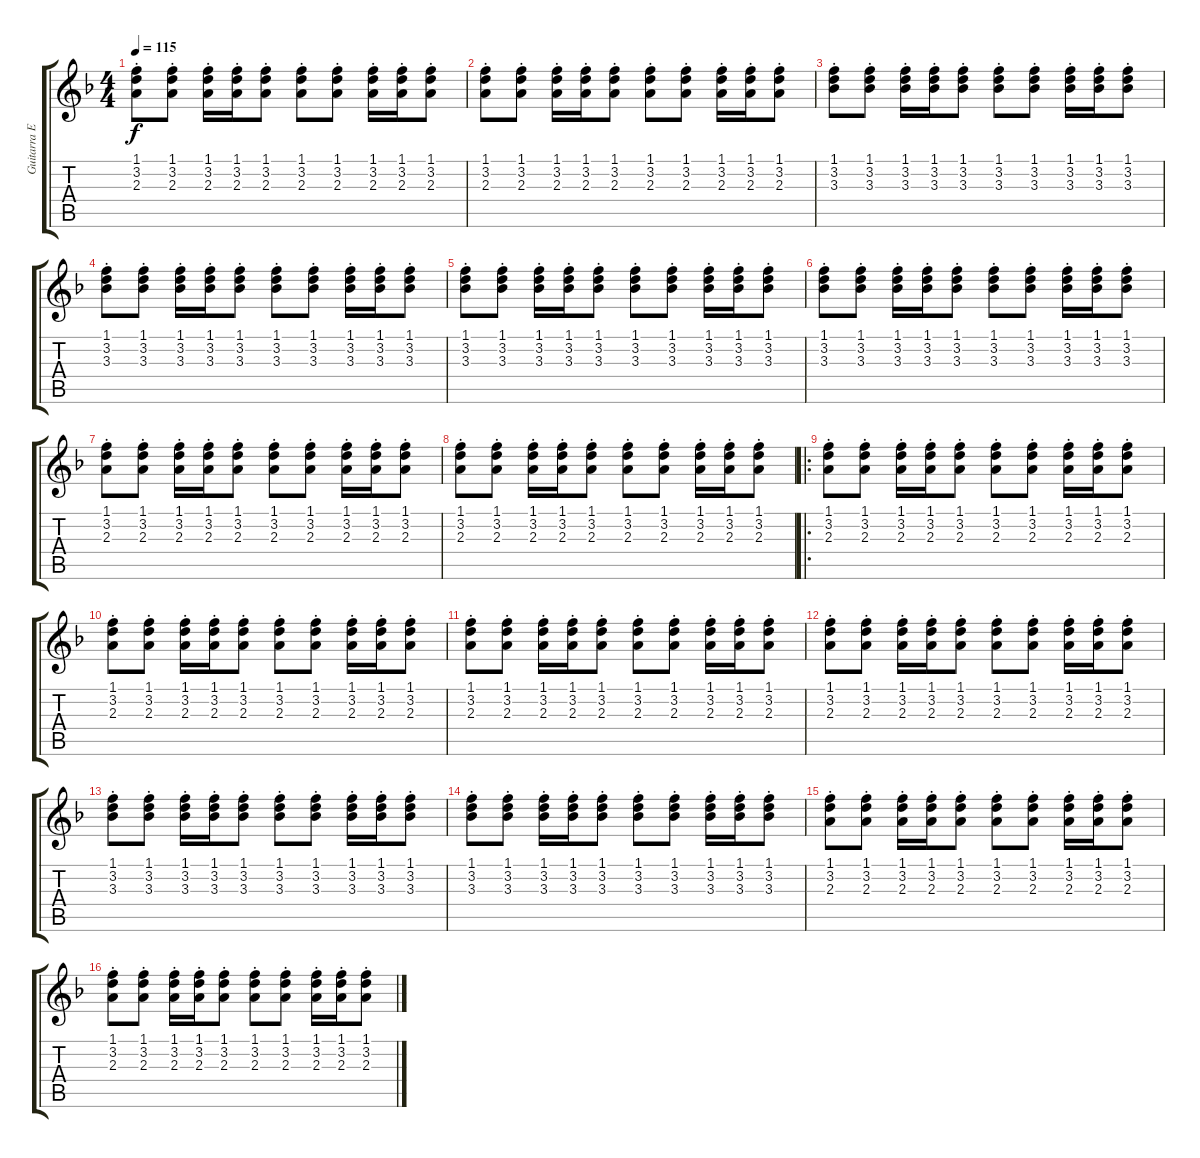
\track ("Guitarra Electrica 1" "Guitarra E") {instrument acousticguitarsteel}
\staff {score tabs}
\tuning (E4 B3 G3 D3 A2 E2) {hide}
\ts (4 4)
\tempo 115
\clef g2
\ks dminor
(1.1{st} 3.2{st} 2.3{st}).8{dy f} (1.1{st} 3.2{st} 2.3{st}).8 (1.1{st} 3.2{st} 2.3{st}).16 (1.1{st} 3.2{st} 2.3{st}).16 (1.1{st} 3.2{st} 2.3{st}).8 (1.1{st} 3.2{st} 2.3{st}).8 (1.1{st} 3.2{st} 2.3{st}).8 (1.1{st} 3.2{st} 2.3{st}).16 (1.1{st} 3.2{st} 2.3{st}).16 (1.1{st} 3.2{st} 2.3{st}).8 |
(1.1{st} 3.2{st} 2.3{st}).8 (1.1{st} 3.2{st} 2.3{st}).8 (1.1{st} 3.2{st} 2.3{st}).16 (1.1{st} 3.2{st} 2.3{st}).16 (1.1{st} 3.2{st} 2.3{st}).8 (1.1{st} 3.2{st} 2.3{st}).8 (1.1{st} 3.2{st} 2.3{st}).8 (1.1{st} 3.2{st} 2.3{st}).16 (1.1{st} 3.2{st} 2.3{st}).16 (1.1{st} 3.2{st} 2.3{st}).8 |
(1.1{st} 3.2{st} 3.3{st}).8 (1.1{st} 3.2{st} 3.3{st}).8 (1.1{st} 3.2{st} 3.3{st}).16 (1.1{st} 3.2{st} 3.3{st}).16 (1.1{st} 3.2{st} 3.3{st}).8 (1.1{st} 3.2{st} 3.3{st}).8 (1.1{st} 3.2{st} 3.3{st}).8 (1.1{st} 3.2{st} 3.3{st}).16 (1.1{st} 3.2{st} 3.3{st}).16 (1.1{st} 3.2{st} 3.3{st}).8 |
(1.1{st} 3.2{st} 3.3{st}).8 (1.1{st} 3.2{st} 3.3{st}).8 (1.1{st} 3.2{st} 3.3{st}).16 (1.1{st} 3.2{st} 3.3{st}).16 (1.1{st} 3.2{st} 3.3{st}).8 (1.1{st} 3.2{st} 3.3{st}).8 (1.1{st} 3.2{st} 3.3{st}).8 (1.1{st} 3.2{st} 3.3{st}).16 (1.1{st} 3.2{st} 3.3{st}).16 (1.1{st} 3.2{st} 3.3{st}).8 |
(1.1{st} 3.2{st} 3.3{st}).8 (1.1{st} 3.2{st} 3.3{st}).8 (1.1{st} 3.2{st} 3.3{st}).16 (1.1{st} 3.2{st} 3.3{st}).16 (1.1{st} 3.2{st} 3.3{st}).8 (1.1{st} 3.2{st} 3.3{st}).8 (1.1{st} 3.2{st} 3.3{st}).8 (1.1{st} 3.2{st} 3.3{st}).16 (1.1{st} 3.2{st} 3.3{st}).16 (1.1{st} 3.2{st} 3.3{st}).8 |
(1.1{st} 3.2{st} 3.3{st}).8 (1.1{st} 3.2{st} 3.3{st}).8 (1.1{st} 3.2{st} 3.3{st}).16 (1.1{st} 3.2{st} 3.3{st}).16 (1.1{st} 3.2{st} 3.3{st}).8 (1.1{st} 3.2{st} 3.3{st}).8 (1.1{st} 3.2{st} 3.3{st}).8 (1.1{st} 3.2{st} 3.3{st}).16 (1.1{st} 3.2{st} 3.3{st}).16 (1.1{st} 3.2{st} 3.3{st}).8 |
(1.1{st} 3.2{st} 2.3{st}).8 (1.1{st} 3.2{st} 2.3{st}).8 (1.1{st} 3.2{st} 2.3{st}).16 (1.1{st} 3.2{st} 2.3{st}).16 (1.1{st} 3.2{st} 2.3{st}).8 (1.1{st} 3.2{st} 2.3{st}).8 (1.1{st} 3.2{st} 2.3{st}).8 (1.1{st} 3.2{st} 2.3{st}).16 (1.1{st} 3.2{st} 2.3{st}).16 (1.1{st} 3.2{st} 2.3{st}).8 |
(1.1{st} 3.2{st} 2.3{st}).8 (1.1{st} 3.2{st} 2.3{st}).8 (1.1{st} 3.2{st} 2.3{st}).16 (1.1{st} 3.2{st} 2.3{st}).16 (1.1{st} 3.2{st} 2.3{st}).8 (1.1{st} 3.2{st} 2.3{st}).8 (1.1{st} 3.2{st} 2.3{st}).8 (1.1{st} 3.2{st} 2.3{st}).16 (1.1{st} 3.2{st} 2.3{st}).16 (1.1{st} 3.2{st} 2.3{st}).8 |
\ro
(1.1{st} 3.2{st} 2.3{st}).8 (1.1{st} 3.2{st} 2.3{st}).8 (1.1{st} 3.2{st} 2.3{st}).16 (1.1{st} 3.2{st} 2.3{st}).16 (1.1{st} 3.2{st} 2.3{st}).8 (1.1{st} 3.2{st} 2.3{st}).8 (1.1{st} 3.2{st} 2.3{st}).8 (1.1{st} 3.2{st} 2.3{st}).16 (1.1{st} 3.2{st} 2.3{st}).16 (1.1{st} 3.2{st} 2.3{st}).8 |
(1.1{st} 3.2{st} 2.3{st}).8 (1.1{st} 3.2{st} 2.3{st}).8 (1.1{st} 3.2{st} 2.3{st}).16 (1.1{st} 3.2{st} 2.3{st}).16 (1.1{st} 3.2{st} 2.3{st}).8 (1.1{st} 3.2{st} 2.3{st}).8 (1.1{st} 3.2{st} 2.3{st}).8 (1.1{st} 3.2{st} 2.3{st}).16 (1.1{st} 3.2{st} 2.3{st}).16 (1.1{st} 3.2{st} 2.3{st}).8 |
(1.1{st} 3.2{st} 2.3{st}).8 (1.1{st} 3.2{st} 2.3{st}).8 (1.1{st} 3.2{st} 2.3{st}).16 (1.1{st} 3.2{st} 2.3{st}).16 (1.1{st} 3.2{st} 2.3{st}).8 (1.1{st} 3.2{st} 2.3{st}).8 (1.1{st} 3.2{st} 2.3{st}).8 (1.1{st} 3.2{st} 2.3{st}).16 (1.1{st} 3.2{st} 2.3{st}).16 (1.1{st} 3.2{st} 2.3{st}).8 |
(1.1{st} 3.2{st} 2.3{st}).8 (1.1{st} 3.2{st} 2.3{st}).8 (1.1{st} 3.2{st} 2.3{st}).16 (1.1{st} 3.2{st} 2.3{st}).16 (1.1{st} 3.2{st} 2.3{st}).8 (1.1{st} 3.2{st} 2.3{st}).8 (1.1{st} 3.2{st} 2.3{st}).8 (1.1{st} 3.2{st} 2.3{st}).16 (1.1{st} 3.2{st} 2.3{st}).16 (1.1{st} 3.2{st} 2.3{st}).8 |
(1.1{st} 3.2{st} 3.3{st}).8 (1.1{st} 3.2{st} 3.3{st}).8 (1.1{st} 3.2{st} 3.3{st}).16 (1.1{st} 3.2{st} 3.3{st}).16 (1.1{st} 3.2{st} 3.3{st}).8 (1.1{st} 3.2{st} 3.3{st}).8 (1.1{st} 3.2{st} 3.3{st}).8 (1.1{st} 3.2{st} 3.3{st}).16 (1.1{st} 3.2{st} 3.3{st}).16 (1.1{st} 3.2{st} 3.3{st}).8 |
(1.1{st} 3.2{st} 3.3{st}).8 (1.1{st} 3.2{st} 3.3{st}).8 (1.1{st} 3.2{st} 3.3{st}).16 (1.1{st} 3.2{st} 3.3{st}).16 (1.1{st} 3.2{st} 3.3{st}).8 (1.1{st} 3.2{st} 3.3{st}).8 (1.1{st} 3.2{st} 3.3{st}).8 (1.1{st} 3.2{st} 3.3{st}).16 (1.1{st} 3.2{st} 3.3{st}).16 (1.1{st} 3.2{st} 3.3{st}).8 |
(1.1{st} 3.2{st} 2.3{st}).8 (1.1{st} 3.2{st} 2.3{st}).8 (1.1{st} 3.2{st} 2.3{st}).16 (1.1{st} 3.2{st} 2.3{st}).16 (1.1{st} 3.2{st} 2.3{st}).8 (1.1{st} 3.2{st} 2.3{st}).8 (1.1{st} 3.2{st} 2.3{st}).8 (1.1{st} 3.2{st} 2.3{st}).16 (1.1{st} 3.2{st} 2.3{st}).16 (1.1{st} 3.2{st} 2.3{st}).8 |
(1.1{st} 3.2{st} 2.3{st}).8 (1.1{st} 3.2{st} 2.3{st}).8 (1.1{st} 3.2{st} 2.3{st}).16 (1.1{st} 3.2{st} 2.3{st}).16 (1.1{st} 3.2{st} 2.3{st}).8 (1.1{st} 3.2{st} 2.3{st}).8 (1.1{st} 3.2{st} 2.3{st}).8 (1.1{st} 3.2{st} 2.3{st}).16 (1.1{st} 3.2{st} 2.3{st}).16 (1.1{st} 3.2{st} 2.3{st}).8
